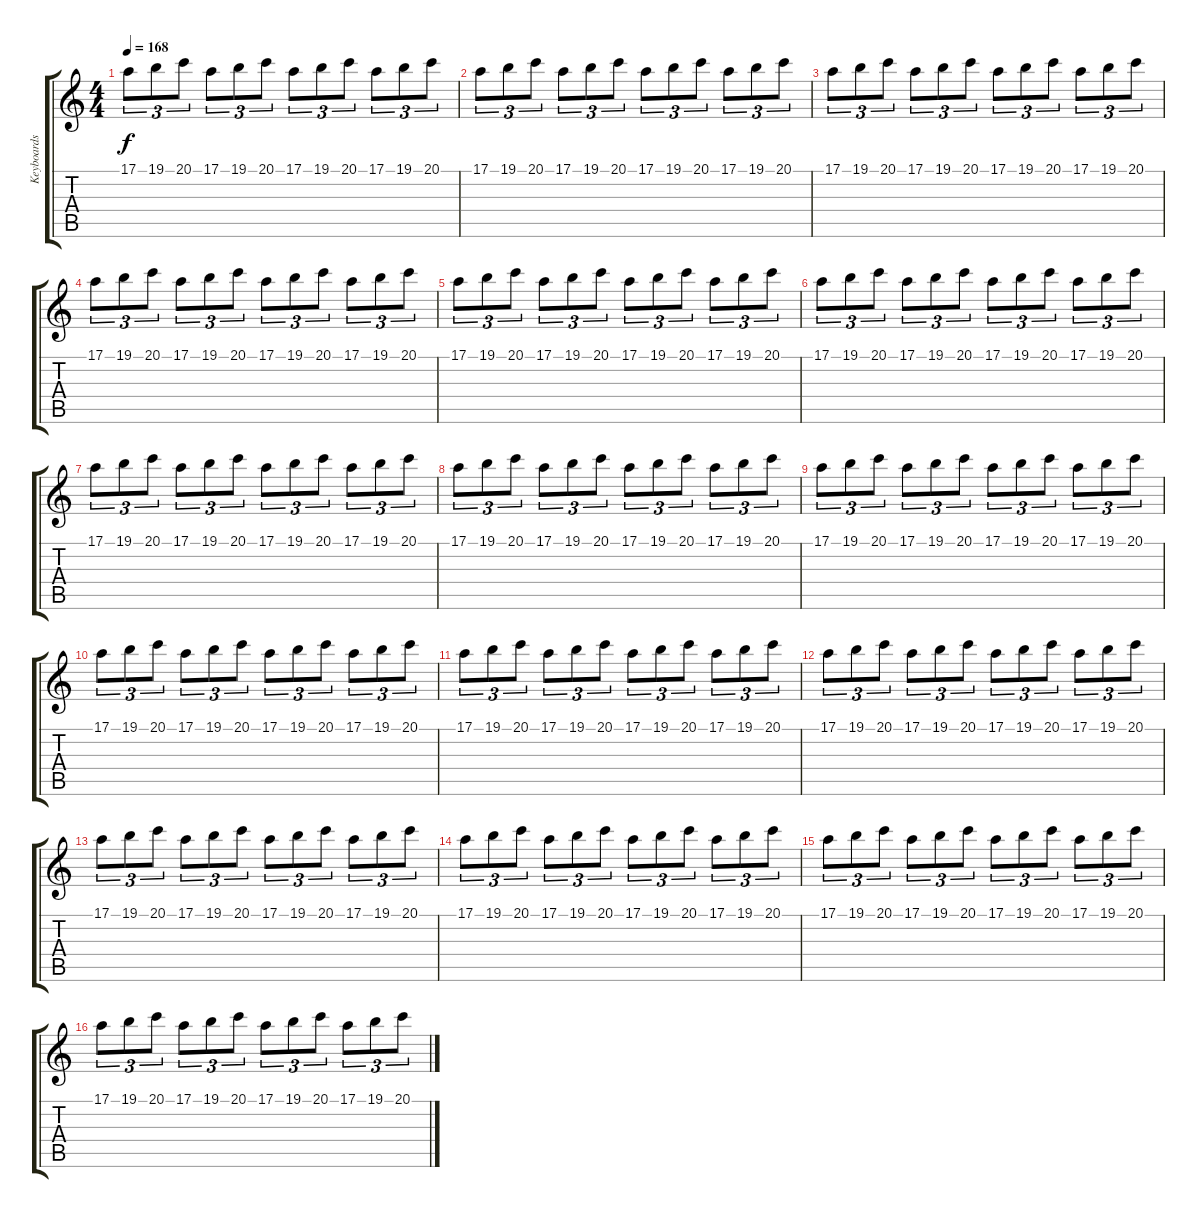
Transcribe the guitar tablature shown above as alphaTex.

\track ("Keyboards" "Keyboards") {instrument pad6metallic}
\staff {score tabs}
\tuning (E4 B3 G3 D3 A2 E2) {hide}
\ts (4 4)
\tempo 168
\clef g2
\ks c
17.1.8{tu (3 2) dy f} 19.1.8{tu (3 2)} 20.1.8{tu (3 2)} 17.1.8{tu (3 2)} 19.1.8{tu (3 2)} 20.1.8{tu (3 2)} 17.1.8{tu (3 2)} 19.1.8{tu (3 2)} 20.1.8{tu (3 2)} 17.1.8{tu (3 2)} 19.1.8{tu (3 2)} 20.1.8{tu (3 2)} |
17.1.8{tu (3 2)} 19.1.8{tu (3 2)} 20.1.8{tu (3 2)} 17.1.8{tu (3 2)} 19.1.8{tu (3 2)} 20.1.8{tu (3 2)} 17.1.8{tu (3 2)} 19.1.8{tu (3 2)} 20.1.8{tu (3 2)} 17.1.8{tu (3 2)} 19.1.8{tu (3 2)} 20.1.8{tu (3 2)} |
17.1.8{tu (3 2)} 19.1.8{tu (3 2)} 20.1.8{tu (3 2)} 17.1.8{tu (3 2)} 19.1.8{tu (3 2)} 20.1.8{tu (3 2)} 17.1.8{tu (3 2)} 19.1.8{tu (3 2)} 20.1.8{tu (3 2)} 17.1.8{tu (3 2)} 19.1.8{tu (3 2)} 20.1.8{tu (3 2)} |
17.1.8{tu (3 2)} 19.1.8{tu (3 2)} 20.1.8{tu (3 2)} 17.1.8{tu (3 2)} 19.1.8{tu (3 2)} 20.1.8{tu (3 2)} 17.1.8{tu (3 2)} 19.1.8{tu (3 2)} 20.1.8{tu (3 2)} 17.1.8{tu (3 2)} 19.1.8{tu (3 2)} 20.1.8{tu (3 2)} |
17.1.8{tu (3 2)} 19.1.8{tu (3 2)} 20.1.8{tu (3 2)} 17.1.8{tu (3 2)} 19.1.8{tu (3 2)} 20.1.8{tu (3 2)} 17.1.8{tu (3 2)} 19.1.8{tu (3 2)} 20.1.8{tu (3 2)} 17.1.8{tu (3 2)} 19.1.8{tu (3 2)} 20.1.8{tu (3 2)} |
17.1.8{tu (3 2)} 19.1.8{tu (3 2)} 20.1.8{tu (3 2)} 17.1.8{tu (3 2)} 19.1.8{tu (3 2)} 20.1.8{tu (3 2)} 17.1.8{tu (3 2)} 19.1.8{tu (3 2)} 20.1.8{tu (3 2)} 17.1.8{tu (3 2)} 19.1.8{tu (3 2)} 20.1.8{tu (3 2)} |
17.1.8{tu (3 2)} 19.1.8{tu (3 2)} 20.1.8{tu (3 2)} 17.1.8{tu (3 2)} 19.1.8{tu (3 2)} 20.1.8{tu (3 2)} 17.1.8{tu (3 2)} 19.1.8{tu (3 2)} 20.1.8{tu (3 2)} 17.1.8{tu (3 2)} 19.1.8{tu (3 2)} 20.1.8{tu (3 2)} |
17.1.8{tu (3 2)} 19.1.8{tu (3 2)} 20.1.8{tu (3 2)} 17.1.8{tu (3 2)} 19.1.8{tu (3 2)} 20.1.8{tu (3 2)} 17.1.8{tu (3 2)} 19.1.8{tu (3 2)} 20.1.8{tu (3 2)} 17.1.8{tu (3 2)} 19.1.8{tu (3 2)} 20.1.8{tu (3 2)} |
17.1.8{tu (3 2)} 19.1.8{tu (3 2)} 20.1.8{tu (3 2)} 17.1.8{tu (3 2)} 19.1.8{tu (3 2)} 20.1.8{tu (3 2)} 17.1.8{tu (3 2)} 19.1.8{tu (3 2)} 20.1.8{tu (3 2)} 17.1.8{tu (3 2)} 19.1.8{tu (3 2)} 20.1.8{tu (3 2)} |
17.1.8{tu (3 2)} 19.1.8{tu (3 2)} 20.1.8{tu (3 2)} 17.1.8{tu (3 2)} 19.1.8{tu (3 2)} 20.1.8{tu (3 2)} 17.1.8{tu (3 2)} 19.1.8{tu (3 2)} 20.1.8{tu (3 2)} 17.1.8{tu (3 2)} 19.1.8{tu (3 2)} 20.1.8{tu (3 2)} |
17.1.8{tu (3 2)} 19.1.8{tu (3 2)} 20.1.8{tu (3 2)} 17.1.8{tu (3 2)} 19.1.8{tu (3 2)} 20.1.8{tu (3 2)} 17.1.8{tu (3 2)} 19.1.8{tu (3 2)} 20.1.8{tu (3 2)} 17.1.8{tu (3 2)} 19.1.8{tu (3 2)} 20.1.8{tu (3 2)} |
17.1.8{tu (3 2)} 19.1.8{tu (3 2)} 20.1.8{tu (3 2)} 17.1.8{tu (3 2)} 19.1.8{tu (3 2)} 20.1.8{tu (3 2)} 17.1.8{tu (3 2)} 19.1.8{tu (3 2)} 20.1.8{tu (3 2)} 17.1.8{tu (3 2)} 19.1.8{tu (3 2)} 20.1.8{tu (3 2)} |
17.1.8{tu (3 2)} 19.1.8{tu (3 2)} 20.1.8{tu (3 2)} 17.1.8{tu (3 2)} 19.1.8{tu (3 2)} 20.1.8{tu (3 2)} 17.1.8{tu (3 2)} 19.1.8{tu (3 2)} 20.1.8{tu (3 2)} 17.1.8{tu (3 2)} 19.1.8{tu (3 2)} 20.1.8{tu (3 2)} |
17.1.8{tu (3 2)} 19.1.8{tu (3 2)} 20.1.8{tu (3 2)} 17.1.8{tu (3 2)} 19.1.8{tu (3 2)} 20.1.8{tu (3 2)} 17.1.8{tu (3 2)} 19.1.8{tu (3 2)} 20.1.8{tu (3 2)} 17.1.8{tu (3 2)} 19.1.8{tu (3 2)} 20.1.8{tu (3 2)} |
17.1.8{tu (3 2)} 19.1.8{tu (3 2)} 20.1.8{tu (3 2)} 17.1.8{tu (3 2)} 19.1.8{tu (3 2)} 20.1.8{tu (3 2)} 17.1.8{tu (3 2)} 19.1.8{tu (3 2)} 20.1.8{tu (3 2)} 17.1.8{tu (3 2)} 19.1.8{tu (3 2)} 20.1.8{tu (3 2)} |
17.1.8{tu (3 2)} 19.1.8{tu (3 2)} 20.1.8{tu (3 2)} 17.1.8{tu (3 2)} 19.1.8{tu (3 2)} 20.1.8{tu (3 2)} 17.1.8{tu (3 2)} 19.1.8{tu (3 2)} 20.1.8{tu (3 2)} 17.1.8{tu (3 2)} 19.1.8{tu (3 2)} 20.1.8{tu (3 2)}
